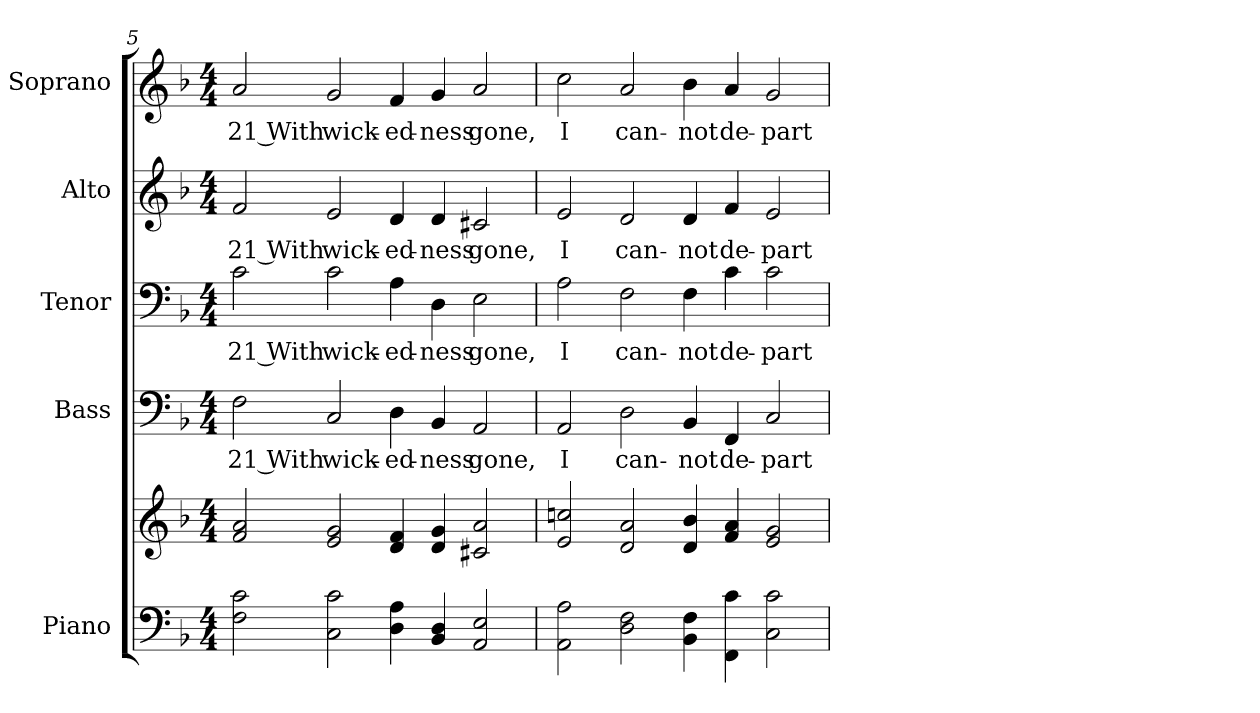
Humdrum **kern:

**kern	**kern	**kern	**text	**kern	**text	**kern	**text	**kern	**text
*part5	*part5	*part4	*part4	*part3	*part3	*part2	*part2	*part1	*part1
*staff6	*staff5	*staff4	*staff4	*staff3	*staff3	*staff2	*staff2	*staff1	*staff1
*I"Piano	*	*I"Bass	*	*I"Tenor	*	*I"Alto	*	*I"Soprano	*
*I'Pno.	*	*I'B.	*	*I'T.	*	*I'A.	*	*I'S.	*
!!LO:PB:g=z
*clefF4	*clefG2	*clefF4	*	*clefF4	*	*clefG2	*	*clefG2	*
*k[b-]	*k[b-]	*k[b-]	*	*k[b-]	*	*k[b-]	*	*k[b-]	*
*d:	*d:	*d:	*	*d:	*	*d:	*	*d:	*
*M4/4	*M4/4	*M4/4	*	*M4/4	*	*M4/4	*	*M4/4	*
=5	=5	=5	=5	=5	=5	=5	=5	=5	=5
!	!	!	!LO:LY:b:color=#000000	!	!	!	!	!	!
!	!	!	!	!	!LO:LY:b:color=#000000	!	!	!	!
!	!	!	!	!	!	!	!LO:LY:b:color=#000000	!	!
!	!	!	!	!	!	!	!	!	!LO:LY:b:color=#000000
2Fi\ 2ci	2fi/ 2ai	2Fi\	21 With	2ci\	21 With	2fi/	21 With	2ai/	21 With
!	!	!	!LO:LY:b:color=#000000	!	!	!	!	!	!
!	!	!	!	!	!LO:LY:b:color=#000000	!	!	!	!
!	!	!	!	!	!	!	!LO:LY:b:color=#000000	!	!
!	!	!	!	!	!	!	!	!	!LO:LY:b:color=#000000
2Ci\ 2ci	2ei/ 2gi	2Ci/	wick-	2ci\	wick-	2ei/	wick-	2gi/	wick-
!	!	!	!LO:LY:b:color=#000000	!	!	!	!	!	!
!	!	!	!	!	!LO:LY:b:color=#000000	!	!	!	!
!	!	!	!	!	!	!	!LO:LY:b:color=#000000	!	!
!	!	!	!	!	!	!	!	!	!LO:LY:b:color=#000000
4Di\ 4Ai	4di/ 4fi	4Di\	-ed-	4Ai\	-ed-	4di/	-ed-	4fi/	-ed-
!	!	!	!LO:LY:b:color=#000000	!	!	!	!	!	!
!	!	!	!	!	!LO:LY:b:color=#000000	!	!	!	!
!	!	!	!	!	!	!	!LO:LY:b:color=#000000	!	!
!	!	!	!	!	!	!	!	!	!LO:LY:b:color=#000000
4BB-i/ 4Di	4di/ 4gi	4BB-i/	-ness	4Di\	-ness	4di/	-ness	4gi/	-ness
!	!	!	!LO:LY:b:color=#000000	!	!	!	!	!	!
!	!	!	!	!	!LO:LY:b:color=#000000	!	!	!	!
!	!	!	!	!	!	!	!LO:LY:b:color=#000000	!	!
!	!	!	!	!	!	!	!	!	!LO:LY:b:color=#000000
2AAi/ 2Ei	2c#Xi/ 2ai	2AAi/	gone,	2Ei\	gone,	2c#Xi/	gone,	2ai/	gone,
=6	=6	=6	=6	=6	=6	=6	=6	=6	=6
!	!	!	!LO:LY:b:color=#000000	!	!	!	!	!	!
!	!	!	!	!	!LO:LY:b:color=#000000	!	!	!	!
!	!	!	!	!	!	!	!LO:LY:b:color=#000000	!	!
!	!	!	!	!	!	!	!	!	!LO:LY:b:color=#000000
2AAi\ 2Ai	2ei/ 2ccni	2AAi/	I	2Ai\	I	2ei/	I	2cci\	I
!	!	!	!LO:LY:b:color=#000000	!	!	!	!	!	!
!	!	!	!	!	!LO:LY:b:color=#000000	!	!	!	!
!	!	!	!	!	!	!	!LO:LY:b:color=#000000	!	!
!	!	!	!	!	!	!	!	!	!LO:LY:b:color=#000000
2Di\ 2Fi	2di/ 2ai	2Di\	can-	2Fi\	can-	2di/	can-	2ai/	can-
!	!	!	!LO:LY:b:color=#000000	!	!	!	!	!	!
!	!	!	!	!	!LO:LY:b:color=#000000	!	!	!	!
!	!	!	!	!	!	!	!LO:LY:b:color=#000000	!	!
!	!	!	!	!	!	!	!	!	!LO:LY:b:color=#000000
4BB-i\ 4Fi	4di/ 4b-i	4BB-i/	-not	4Fi\	-not	4di/	-not	4b-i\	-not
!	!	!	!LO:LY:b:color=#000000	!	!	!	!	!	!
!	!	!	!	!	!LO:LY:b:color=#000000	!	!	!	!
!	!	!	!	!	!	!	!LO:LY:b:color=#000000	!	!
!	!	!	!	!	!	!	!	!	!LO:LY:b:color=#000000
4FFi\ 4ci	4fi/ 4ai	4FFi/	de-	4ci\	de-	4fi/	de-	4ai/	de-
!	!	!	!LO:LY:b:color=#000000	!	!	!	!	!	!
!	!	!	!	!	!LO:LY:b:color=#000000	!	!	!	!
!	!	!	!	!	!	!	!LO:LY:b:color=#000000	!	!
!	!	!	!	!	!	!	!	!	!LO:LY:b:color=#000000
2Ci\ 2ci	2ei/ 2gi	2Ci/	-part	2ci\	-part	2ei/	-part	2gi/	-part
=	=	=	=	=	=	=	=	=	=
*-	*-	*-	*-	*-	*-	*-	*-	*-	*-
